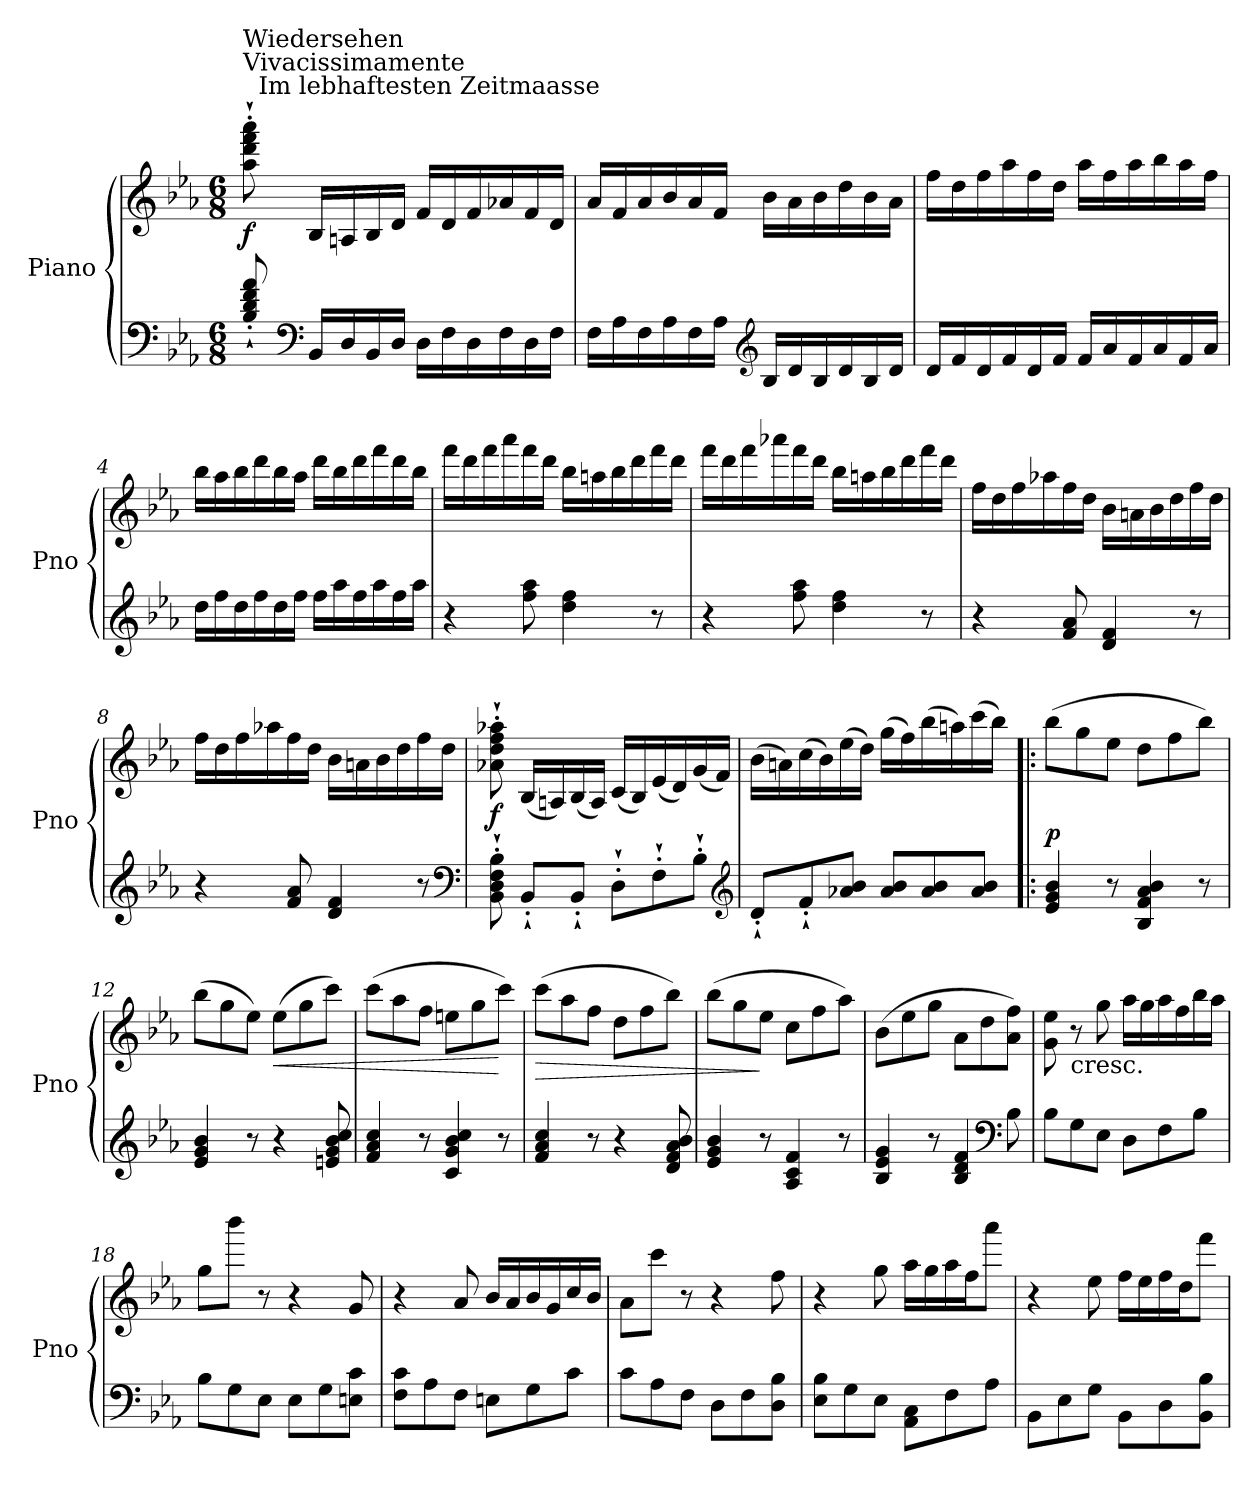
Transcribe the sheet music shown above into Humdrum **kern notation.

**kern	**kern	**dynam
*part1	*part1	*part1
*staff2	*staff1	*staff1/2
*I"Piano	*	*
*I'Pno	*	*
*	*clefG2	*
*k[b-e-a-]	*k[b-e-a-]	*
*E-:	*E-:	*
*M6/8	*M6/8	*
=1	=1	=1
!	!LO:TX:a:t=Wiedersehen\nVivacissimamente\n      Im lebhaftesten Zeitmaasse	!
!	!	!LO:DY:a=2
8B-/`' 8d/`' 8f/`' 8a-/`'	8aa-\`' 8ddd\`' 8fff\`' 8aaa-\`'	f
*clefF4	*	*
16BB-/LL	16B-/LL	.
16D/	16An/	.
16BB-/	16B-/	.
16D/JJ	16d/JJ	.
16D\LL	16f/LL	.
16F\	16d/	.
16D\	16f/	.
16F\	16a-X/	.
16D\	16f/	.
16F\JJ	16d/JJ	.
=2	=2	=2
16F\LL	16a-/LL	.
16A-\	16f/	.
16F\	16a-/	.
16A-\	16b-/	.
16F\	16a-/	.
16A-\JJ	16f/JJ	.
*clefG2	*	*
16B-/LL	16b-\LL	.
16d/	16a-\	.
16B-/	16b-\	.
16d/	16dd\	.
16B-/	16b-\	.
16d/JJ	16a-\JJ	.
=3	=3	=3
16d/LL	16ff\LL	.
16f/	16dd\	.
16d/	16ff\	.
16f/	16aa-\	.
16d/	16ff\	.
16f/JJ	16dd\JJ	.
16f/LL	16aa-\LL	.
16a-/	16ff\	.
16f/	16aa-\	.
16a-/	16bb-\	.
16f/	16aa-\	.
16a-/JJ	16ff\JJ	.
!!LO:LB:g=z
=4	=4	=4
16dd\LL	16bb-\LL	.
16ff\	16aa-\	.
16dd\	16bb-\	.
16ff\	16ddd\	.
16dd\	16bb-\	.
16ff\JJ	16aa-\JJ	.
16ff\LL	16ddd\LL	.
16aa-\	16bb-\	.
16ff\	16ddd\	.
16aa-\	16fff\	.
16ff\	16ddd\	.
16aa-\JJ	16bb-\JJ	.
=5	=5	=5
4r	16fff\LL	.
.	16ddd\	.
.	16fff\	.
.	16aaa-\	.
8ff\ 8aa-\	16fff\	.
.	16ddd\JJ	.
4dd\ 4ff\	16bb-\LL	.
.	16aan\	.
.	16bb-\	.
.	16ddd\	.
8r	16fff\	.
.	16ddd\JJ	.
=6	=6	=6
4r	16fff\LL	.
.	16ddd\	.
.	16fff\	.
.	16aaa-X\	.
8ff\ 8aa-\	16fff\	.
.	16ddd\JJ	.
4dd\ 4ff\	16bb-\LL	.
.	16aan\	.
.	16bb-\	.
.	16ddd\	.
8r	16fff\	.
.	16ddd\JJ	.
!!LO:LB:g=z
=7	=7	=7
4r	16ff\LL	.
.	16dd\	.
.	16ff\	.
.	16aa-X\	.
8f/ 8a-/	16ff\	.
.	16dd\JJ	.
4d/ 4f/	16b-\LL	.
.	16an\	.
.	16b-\	.
.	16dd\	.
8r	16ff\	.
.	16dd\JJ	.
=8	=8	=8
4r	16ff\LL	.
.	16dd\	.
.	16ff\	.
.	16aa-X\	.
8f/ 8a-/	16ff\	.
.	16dd\JJ	.
4d/ 4f/	16b-\LL	.
.	16an\	.
.	16b-\	.
.	16dd\	.
8r	16ff\	.
.	16dd\JJ	.
*clefF4	*	*
=9	=9	=9
!	!	!LO:DY:b
8BB-\`' 8D\`' 8F\`' 8B-\`'	8a-X\`' 8dd\`' 8ff\`' 8aa-X\`'	f
8BB-`'/L	(16B-/LL	.
.	16An/)	.
8BB-`'/J	(16B-/	.
.	16A/JJ)	.
8D`'\L	(16c/LL	.
.	16B-/)	.
8F`'\	(16e-/	.
.	16d/)	.
8B-`'\J	(16g/	.
.	16f/JJ)	.
*clefG2	*	*
=10	=10	=10
8d`'/L	(16b-\LL	.
.	16an\)	.
8f`'/	(16cc\	.
.	16b-\)	.
8a-X/ 8b-/J	(16ee-\	.
.	16dd\JJ)	.
8a-/ 8b-/L	(16gg\LL	.
.	16ff\)	.
8a-/ 8b-/	(16bb-\	.
.	16aan\)	.
8a-/ 8b-/J	(16ccc\	.
.	16bb-\JJ)	.
!!LO:LB:g=z
=11!|:	=11!|:	=11!|:
!	!	!LO:DY:a=2
4e-/ 4g/ 4b-/	(8bb-\L	p
.	8gg\	.
8r	8ee-\J	.
4B-/ 4f/ 4a-/ 4b-/	8dd\L	.
.	8ff\	.
8r	8bb-\J)	.
=12	=12	=12
4e-/ 4g/ 4b-/	(8bb-\L	.
.	8gg\	.
8r	8ee-\J)	.
!	!	!LO:HP:b
4r	(8ee-\L	<
.	8gg\	.
8en/ 8g/ 8b-/ 8cc/	8ccc\J)	.
=13	=13	=13
4f/ 4a-/ 4cc/	(8ccc\L	.
.	8aa-\	.
8r	8ff\J	.
4c/ 4g/ 4b-/ 4cc/	8een\L	.
.	8gg\	.
8r	8ccc\J)	[
=14	=14	=14
!	!	!LO:HP:b
4f/ 4a-/ 4cc/	(8ccc\L	>
.	8aa-\	.
8r	8ff\J	.
4r	8dd\L	.
.	8ff\	.
8d/ 8f/ 8a-/ 8b-/	8bb-\J)	.
=15	=15	=15
4e-/ 4g/ 4b-/	(8bb-\L	.
.	8gg\	.
8r	8ee-\J	]
4A-/ 4c/ 4f/	8cc\L	.
.	8ff\	.
8r	8aa-\J)	.
=16	=16	=16
4B-/ 4e-/ 4g/	(8b-\L	.
.	8ee-\	.
8r	8gg\J	.
4B-/ 4d/ 4f/	8a-\L	.
.	8dd\	.
*clefF4	*	*
8B-\	8a-\ 8ff\J)	.
!!LO:LB:g=z
=17	=17	=17
8B-\L	8g\ 8ee-\	.
!	!LO:TX:b:t=cresc.	!
8G\	8r	.
8E-\J	8gg\	.
8D\L	16aa-\LL	.
.	16gg\	.
8F\	16aa-\	.
.	16ff\	.
8B-\J	16bb-\	.
.	16aa-\JJ	.
=18	=18	=18
8B-\L	8gg\L	.
8G\	8bbb-\J	.
8E-\J	8r	.
8E-\L	4r	.
8G\	.	.
8En\ 8c\J	8g/	.
=19	=19	=19
8F\ 8c\L	4r	.
8A-\	.	.
8F\J	8a-/	.
8En\L	16b-/LL	.
.	16a-/	.
8G\	16b-/	.
.	16g/	.
8c\J	16cc/	.
.	16b-/JJ	.
=20	=20	=20
8c\L	8a-\L	.
8A-\	8ccc\J	.
8F\J	8r	.
8D\L	4r	.
8F\	.	.
8D\ 8B-\J	8ff\	.
=21	=21	=21
8E-\ 8B-\L	4r	.
8G\	.	.
8E-\J	8gg\	.
8AA-\ 8C\L	16aa-\LL	.
.	16gg\	.
8F\	16aa-\	.
.	16ff\J	.
8A-\J	8aaa-\J	.
!!LO:PB:g=z
=22	=22	=22
8BB-\L	4r	.
8E-\	.	.
8G\J	8ee-\	.
8BB-\L	16ff\LL	.
.	16ee-\	.
8D\	16ff\	.
.	16dd\J	.
8BB-\ 8B-\J	8fff\J	.
=	=	=
*-	*-	*-
